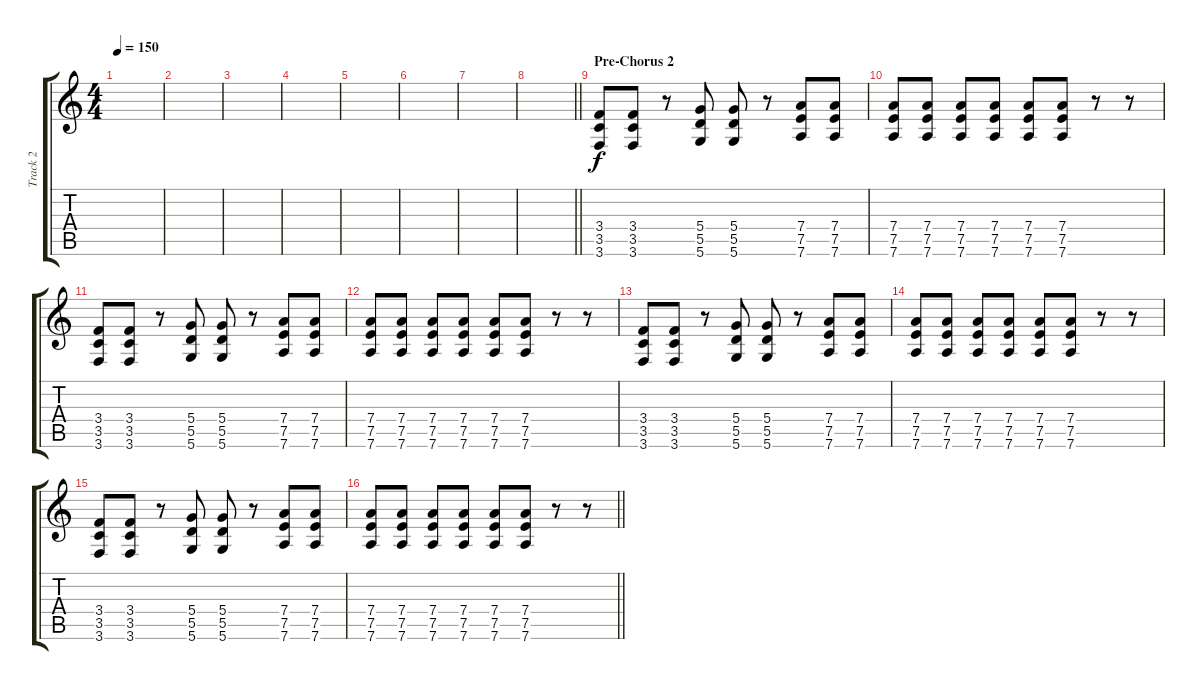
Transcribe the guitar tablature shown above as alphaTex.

\track ("Track 2" "Track 2") {instrument distortionguitar}
\staff {score tabs}
\tuning (E4 B3 G3 D3 A2 D2) {hide}
\ts (4 4)
\tempo 150
\clef g2
\ks c
|
|
|
|
|
|
|
\barLineRight lightlight
|
\section ("" "Pre-Chorus 2")
(3.4 3.5 3.6).8 (3.4 3.5 3.6).8 r.8 (5.4 5.5 5.6).8 (5.4 5.5 5.6).8 r.8 (7.4 7.5 7.6).8 (7.4 7.5 7.6).8 |
(7.4 7.5 7.6).8 (7.4 7.5 7.6).8 (7.4 7.5 7.6).8 (7.4 7.5 7.6).8 (7.4 7.5 7.6).8 (7.4 7.5 7.6).8 r.8 r.8 |
(3.4 3.5 3.6).8 (3.4 3.5 3.6).8 r.8 (5.4 5.5 5.6).8 (5.4 5.5 5.6).8 r.8 (7.4 7.5 7.6).8 (7.4 7.5 7.6).8 |
(7.4 7.5 7.6).8 (7.4 7.5 7.6).8 (7.4 7.5 7.6).8 (7.4 7.5 7.6).8 (7.4 7.5 7.6).8 (7.4 7.5 7.6).8 r.8 r.8 |
(3.4 3.5 3.6).8 (3.4 3.5 3.6).8 r.8 (5.4 5.5 5.6).8 (5.4 5.5 5.6).8 r.8 (7.4 7.5 7.6).8 (7.4 7.5 7.6).8 |
(7.4 7.5 7.6).8 (7.4 7.5 7.6).8 (7.4 7.5 7.6).8 (7.4 7.5 7.6).8 (7.4 7.5 7.6).8 (7.4 7.5 7.6).8 r.8 r.8 |
(3.4 3.5 3.6).8 (3.4 3.5 3.6).8 r.8 (5.4 5.5 5.6).8 (5.4 5.5 5.6).8 r.8 (7.4 7.5 7.6).8 (7.4 7.5 7.6).8 |
\barLineRight lightlight
(7.4 7.5 7.6).8 (7.4 7.5 7.6).8 (7.4 7.5 7.6).8 (7.4 7.5 7.6).8 (7.4 7.5 7.6).8 (7.4 7.5 7.6).8 r.8 r.8
